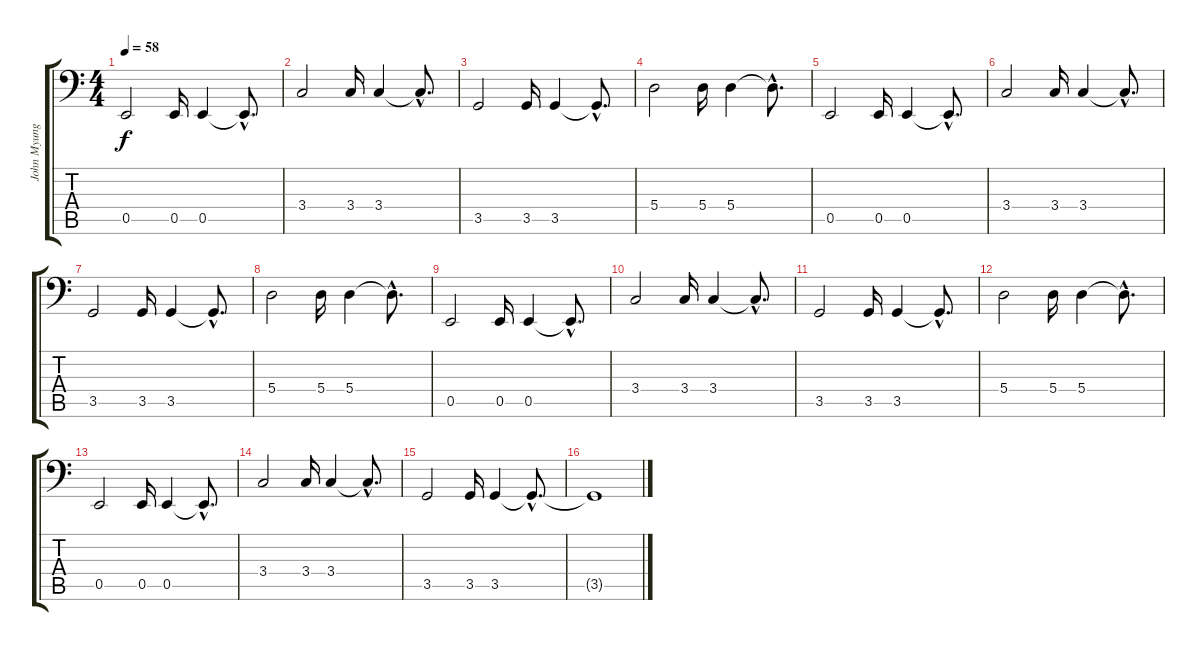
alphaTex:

\track ("John Myung - 6 Strings Bass" "John Myung") {instrument electricbassfinger}
\staff {score tabs}
\tuning (C3 G2 D2 A1 E1 B0) {hide}
\ts (4 4)
\tempo 58
\clef f4
\ks c
0.5.2{dy f} 0.5.16 0.5.4 0.5{hac t}.8{d} |
3.4.2 3.4.16 3.4.4 3.4{hac t}.8{d} |
3.5.2 3.5.16 3.5.4 3.5{hac t}.8{d} |
5.4.2 5.4.16 5.4.4 5.4{hac t}.8{d} |
0.5.2 0.5.16 0.5.4 0.5{hac t}.8{d} |
3.4.2 3.4.16 3.4.4 3.4{hac t}.8{d} |
3.5.2 3.5.16 3.5.4 3.5{hac t}.8{d} |
5.4.2 5.4.16 5.4.4 5.4{hac t}.8{d} |
0.5.2 0.5.16 0.5.4 0.5{hac t}.8{d} |
3.4.2 3.4.16 3.4.4 3.4{hac t}.8{d} |
3.5.2 3.5.16 3.5.4 3.5{hac t}.8{d} |
5.4.2 5.4.16 5.4.4 5.4{hac t}.8{d} |
0.5.2 0.5.16 0.5.4 0.5{hac t}.8{d} |
3.4.2 3.4.16 3.4.4 3.4{hac t}.8{d} |
3.5.2 3.5.16 3.5.4 3.5{hac t}.8{d} |
3.5{t}.1
